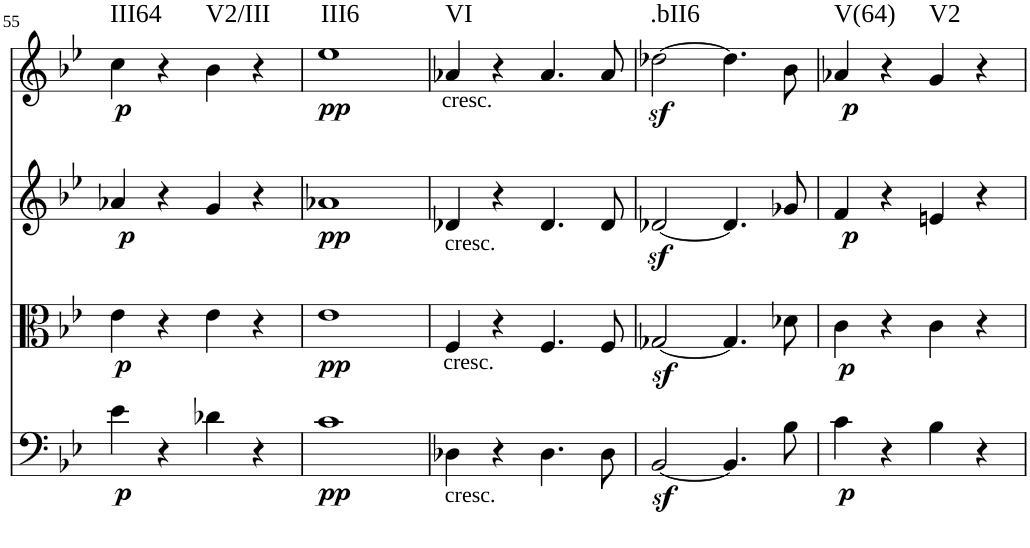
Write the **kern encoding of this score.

**kern	**dynam	**kern	**dynam	**kern	**dynam	**kern	**dynam	**harte
*part4	*part4	*part3	*part3	*part2	*part2	*part1	*part1	*part1
*staff4	*staff4	*staff3	*staff3	*staff2	*staff2	*staff1	*staff1	*
*I"Violoncello	*	*I"Viola	*	*I"Violin II	*	*I"Violin I	*	*
*I'Vc	*	*I'Vla	*	*I'Vln	*	*I'Vln	*	*
!!LO:PB:g=z
*clefF4	*	*clefC3	*	*clefG2	*	*clefG2	*	*
*k[b-e-]	*	*k[b-e-]	*	*k[b-e-]	*	*k[b-e-]	*	*
*B-:	*	*B-:	*	*B-:	*	*B-:	*	*
*M2/2	*	*M2/2	*	*M2/2	*	*M2/2	*	*
=55	=55	=55	=55	=55	=55	=55	=55	=55
!	!LO:DY:b	!	!LO:DY:b	!	!LO:DY:b	!	!LO:DY:b	!LO:H:kt=III64
4e-\	p	4e-\	p	4a-X/	p	4cc\	p	N
4r	.	4r	.	4r	.	4r	.	.
!	!	!	!	!	!	!	!	!LO:H:kt=V2/III
4d-X\	.	4e-\	.	4g/	.	4b-\	.	N
4r	.	4r	.	4r	.	4r	.	.
=56	=56	=56	=56	=56	=56	=56	=56	=56
!	!LO:DY:b	!	!LO:DY:b	!	!LO:DY:b	!	!LO:DY:b	!LO:H:kt=III6
1c	pp	1e-	pp	1a-X	pp	1ee-	pp	N
=57	=57	=57	=57	=57	=57	=57	=57	=57
!	!	!	!	!	!	!LO:TX:b:t=cresc.	!	!
!	!	!	!	!LO:TX:b:t=cresc.	!	!	!	!
!	!	!LO:TX:b:t=cresc.	!	!	!	!	!	!
!LO:TX:b:t=cresc.	!	!	!	!	!	!	!	!LO:H:kt=VI
4D-X\	.	4F/	.	4d-X/	.	4a-X/	.	N
4r	.	4r	.	4r	.	4r	.	.
4.D-\	.	4.F/	.	4.d-/	.	4.a-/	.	.
8D-\	.	8F/	.	8d-/	.	8a-/	.	.
=58	=58	=58	=58	=58	=58	=58	=58	=58
!	!	!	!	!	!	!	!LO:DY:b	!LO:H:kt=.bII6
[2BB-z</	.	[2G-Xz</	.	[2d-Xz</	.	[2dd-X\	sf	N
4.BB-/]	.	4.G-/]	.	4.d-/]	.	4.dd-\]	.	.
8B-\	.	8d-X\	.	8g-X/	.	8b-\	.	.
=59	=59	=59	=59	=59	=59	=59	=59	=59
!	!LO:DY:b	!	!LO:DY:b	!	!LO:DY:b	!	!LO:DY:b	!LO:H:kt=V(64)
4c\	p	4c\	p	4f/	p	4a-X/	p	N
4r	.	4r	.	4r	.	4r	.	.
!	!	!	!	!	!	!	!	!LO:H:kt=V2
4B-\	.	4c\	.	4en/	.	4g/	.	N
4r	.	4r	.	4r	.	4r	.	.
=	=	=	=	=	=	=	=	=
*-	*-	*-	*-	*-	*-	*-	*-	*-
